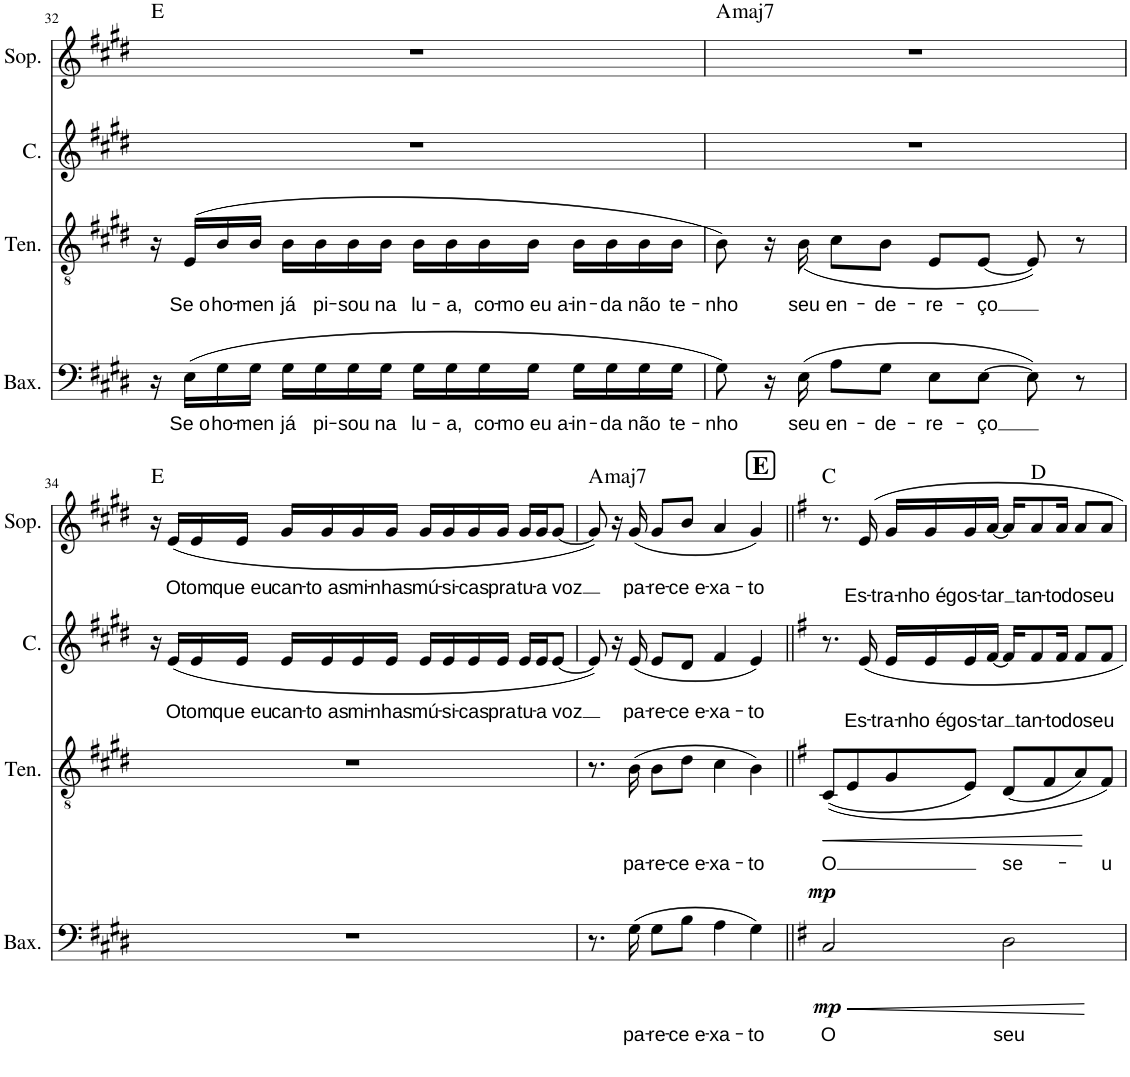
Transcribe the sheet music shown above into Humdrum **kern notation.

**kern	**text	**dynam	**kern	**text	**dynam	**kern	**text	**kern	**text	**harte
*part4	*part4	*part4	*part3	*part3	*part3	*part2	*part2	*part1	*part1	*part1
*staff4	*staff4	*staff4	*staff3	*staff3	*staff3	*staff2	*staff2	*staff1	*staff1	*
*I"Baixo	*	*	*I"Tenor	*	*	*I"Contralto	*	*I"Soprano	*	*
*I'Bax.	*	*	*I'Ten.	*	*	*I'C.	*	*I'Sop.	*	*
!!LO:PB:g=z
*clefF4	*	*	*clefGv2	*	*	*clefG2	*	*clefG2	*	*
*k[f#c#g#d#]	*	*	*k[f#c#g#d#]	*	*	*k[f#c#g#d#]	*	*k[f#c#g#d#]	*	*
*M4/4	*	*	*M4/4	*	*	*M4/4	*	*M4/4	*	*
=32	=32	=32	=32	=32	=32	=32	=32	=32	=32	=32
16r	.	.	16r	.	.	1r	.	1r	.	E:maj
!	!LO:LY:b	!	!	!LO:LY:b	!	!	!	!	!	!
(16E\LL	Se o	.	(16E/LL	Se o	.	.	.	.	.	.
!	!LO:LY:b	!	!	!LO:LY:b	!	!	!	!	!	!
16G#\	ho-	.	16B/	ho-	.	.	.	.	.	.
!	!LO:LY:b	!	!	!LO:LY:b	!	!	!	!	!	!
16G#\JJ	-men	.	16B/JJ	-men	.	.	.	.	.	.
!	!LO:LY:b	!	!	!LO:LY:b	!	!	!	!	!	!
16G#\LL	já	.	16B\LL	já	.	.	.	.	.	.
!	!LO:LY:b	!	!	!LO:LY:b	!	!	!	!	!	!
16G#\	pi-	.	16B\	pi-	.	.	.	.	.	.
!	!LO:LY:b	!	!	!LO:LY:b	!	!	!	!	!	!
16G#\	-sou	.	16B\	-sou	.	.	.	.	.	.
!	!LO:LY:b	!	!	!LO:LY:b	!	!	!	!	!	!
16G#\JJ	na	.	16B\JJ	na	.	.	.	.	.	.
!	!LO:LY:b	!	!	!LO:LY:b	!	!	!	!	!	!
16G#\LL	lu-	.	16B\LL	lu-	.	.	.	.	.	.
!	!LO:LY:b	!	!	!LO:LY:b	!	!	!	!	!	!
16G#\	-a,	.	16B\	-a,	.	.	.	.	.	.
!	!LO:LY:b	!	!	!LO:LY:b	!	!	!	!	!	!
16G#\	co-	.	16B\	co-	.	.	.	.	.	.
!	!LO:LY:b	!	!	!LO:LY:b	!	!	!	!	!	!
16G#\JJ	-mo eu a-	.	16B\JJ	-mo eu a-	.	.	.	.	.	.
!	!LO:LY:b	!	!	!LO:LY:b	!	!	!	!	!	!
16G#\LL	-in-	.	16B\LL	-in-	.	.	.	.	.	.
!	!LO:LY:b	!	!	!LO:LY:b	!	!	!	!	!	!
16G#\	-da	.	16B\	-da	.	.	.	.	.	.
!	!LO:LY:b	!	!	!LO:LY:b	!	!	!	!	!	!
16G#\	não	.	16B\	não	.	.	.	.	.	.
!	!LO:LY:b	!	!	!LO:LY:b	!	!	!	!	!	!
16G#\JJ	te-	.	16B\JJ	te-	.	.	.	.	.	.
=33	=33	=33	=33	=33	=33	=33	=33	=33	=33	=33
!	!LO:LY:b	!	!	!LO:LY:b	!	!	!	!	!	!LO:H:kt=maj7
8G#\)	-nho	.	8B\)	-nho	.	1r	.	1r	.	A:maj7
16r	.	.	16r	.	.	.	.	.	.	.
!	!LO:LY:b	!	!	!LO:LY:b	!	!	!	!	!	!
(16E\	seu	.	(<16B\	seu	.	.	.	.	.	.
!	!LO:LY:b	!	!	!LO:LY:b	!	!	!	!	!	!
8A\L	en-	.	8c#\L	en-	.	.	.	.	.	.
!	!LO:LY:b	!	!	!LO:LY:b	!	!	!	!	!	!
8G#\J	-de-	.	8B\J	-de-	.	.	.	.	.	.
!	!LO:LY:b	!	!	!LO:LY:b	!	!	!	!	!	!
8E\L	-re-	.	8E/L	-re-	.	.	.	.	.	.
!	!LO:LY:b	!	!	!LO:LY:b	!	!	!	!	!	!
[8E\J	-ço	.	[8E/J	-ço	.	.	.	.	.	.
8E\])	.	.	8E/])	.	.	.	.	.	.	.
8r	.	.	8r	.	.	.	.	.	.	.
!!LO:LB:g=z
=34	=34	=34	=34	=34	=34	=34	=34	=34	=34	=34
1r	.	.	1r	.	.	16r	.	16r	.	E:maj
!	!	!	!	!	!	!	!LO:LY:b	!	!LO:LY:b	!
.	.	.	.	.	.	(16e/LL	O	(16e/LL	O	.
!	!	!	!	!	!	!	!LO:LY:b	!	!LO:LY:b	!
.	.	.	.	.	.	16e/	tom	16e/	tom	.
!	!	!	!	!	!	!	!LO:LY:b	!	!LO:LY:b	!
.	.	.	.	.	.	16e/JJ	que eu	16e/JJ	que eu	.
!	!	!	!	!	!	!	!LO:LY:b	!	!LO:LY:b	!
.	.	.	.	.	.	16e/LL	can-	16g#/LL	can-	.
!	!	!	!	!	!	!	!LO:LY:b	!	!LO:LY:b	!
.	.	.	.	.	.	16e/	-to as	16g#/	-to as	.
!	!	!	!	!	!	!	!LO:LY:b	!	!LO:LY:b	!
.	.	.	.	.	.	16e/	mi-	16g#/	mi-	.
!	!	!	!	!	!	!	!LO:LY:b	!	!LO:LY:b	!
.	.	.	.	.	.	16e/JJ	-nhas	16g#/JJ	-nhas	.
!	!	!	!	!	!	!	!LO:LY:b	!	!LO:LY:b	!
.	.	.	.	.	.	16e/LL	mú-	16g#/LL	mú-	.
!	!	!	!	!	!	!	!LO:LY:b	!	!LO:LY:b	!
.	.	.	.	.	.	16e/	-si-	16g#/	-si-	.
!	!	!	!	!	!	!	!LO:LY:b	!	!LO:LY:b	!
.	.	.	.	.	.	16e/	-cas	16g#/	-cas	.
!	!	!	!	!	!	!	!LO:LY:b	!	!LO:LY:b	!
.	.	.	.	.	.	16e/JJ	pra	16g#/JJ	pra	.
!	!	!	!	!	!	!	!LO:LY:b	!	!LO:LY:b	!
.	.	.	.	.	.	16e/LL	tu-	16g#/LL	tu-	.
!	!	!	!	!	!	!	!LO:LY:b	!	!LO:LY:b	!
.	.	.	.	.	.	16e/J	-a	16g#/J	-a	.
!	!	!	!	!	!	!	!LO:LY:b	!	!LO:LY:b	!
.	.	.	.	.	.	[8e/J	voz	[8g#/J	voz	.
=35	=35	=35	=35	=35	=35	=35	=35	=35	=35	=35
!	!	!	!	!	!	!	!	!	!	!LO:H:kt=maj7
8.r	.	.	8.r	.	.	8e/])	.	8g#/])	.	A:maj7
.	.	.	.	.	.	16r	.	16r	.	.
!	!LO:LY:b	!	!	!LO:LY:b	!	!	!LO:LY:b	!	!LO:LY:b	!
(16G#\	pa-	.	(16B\	pa-	.	(16e/	pa-	(16g#/	pa-	.
!	!LO:LY:b	!	!	!LO:LY:b	!	!	!LO:LY:b	!	!LO:LY:b	!
8G#\L	-re-	.	8B\L	-re-	.	8e/L	-re-	8g#/L	-re-	.
!	!LO:LY:b	!	!	!LO:LY:b	!	!	!LO:LY:b	!	!LO:LY:b	!
8B\J	-ce e-	.	8d#\J	-ce e-	.	8d#/J	-ce e-	8b/J	-ce e-	.
!	!LO:LY:b	!	!	!LO:LY:b	!	!	!LO:LY:b	!	!LO:LY:b	!
4A\	-xa-	.	4c#\	-xa-	.	4f#/	-xa-	4a/	-xa-	.
!	!LO:LY:b	!	!	!LO:LY:b	!	!	!LO:LY:b	!	!LO:LY:b	!
4G#\)	-to	.	4B\)	-to	.	4e/)	-to	4g#/)	-to	.
!!LO:REH:place=s1:a:B:cj:fs=14:t=E
=36||	=36||	=36||	=36||	=36||	=36||	=36||	=36||	=36||	=36||	=36||
*k[f#]	*	*	*k[f#]	*	*	*k[f#]	*	*k[f#]	*	*
!	!LO:LY:b	!LO:HP:b	!	!LO:LY:b	!LO:HP:b	!	!	!	!	!
!	!	!LO:DY:n=1:a	!	!	!	!	!	!	!	!
!	!	!LO:DY:n=2:b	!	!	!	!	!	!	!	!
2C/	O	< mp mp	((8C/L	O	<	8.r	.	8.r	.	C:maj
.	.	.	8E/	.	.	.	.	.	.	.
!	!	!	!	!	!	!	!LO:LY:b	!	!LO:LY:b	!
.	.	.	.	.	.	16e/	Es-	16e/	Es-	.
!	!	!	!	!	!	!	!LO:LY:b	!	!LO:LY:b	!
.	.	.	8G/	.	.	16e/LL	-tra-	16g/LL	-tra-	.
!	!	!	!	!	!	!	!LO:LY:b	!	!LO:LY:b	!
.	.	.	.	.	.	16e/	-nho é	16g/	-nho é	.
!	!	!	!	!	!	!	!LO:LY:b	!	!LO:LY:b	!
.	.	.	8E/J)	.	.	16e/	gos-	16g/	gos-	.
!	!	!	!	!	!	!	!LO:LY:b	!	!LO:LY:b	!
.	.	.	.	.	.	[16f#/JJ	-tar	[16a/JJ	-tar	.
!	!LO:LY:b	!	!	!LO:LY:b	!	!	!	!	!	!
2D\	seu	.	(8D/L	se-	.	16f#/KL]	.	16a/KL]	.	.
!	!	!	!	!	!	!	!LO:LY:b	!	!LO:LY:b	!
.	.	.	.	.	.	8f#/	tan-	8a/	tan-	D:maj
.	.	.	8F#/	.	.	.	.	.	.	.
!	!	!	!	!	!	!	!LO:LY:b	!	!LO:LY:b	!
.	.	.	.	.	.	16f#/Jk	-to	16a/Jk	-to	.
!	!	!	!	!	!	!	!LO:LY:b	!	!LO:LY:b	!
.	.	.	8A/)	.	.	8f#/L	do	8a/L	do	.
!	!	!	!	!LO:LY:b	!	!	!LO:LY:b	!	!LO:LY:b	!
.	.	.	8F#/J)	-u	.	8f#/J	seu	8a/J	seu	.
.	.	[	.	.	[	.	.	.	.	.
=	=	=	=	=	=	=	=	=	=	=
*-	*-	*-	*-	*-	*-	*-	*-	*-	*-	*-
